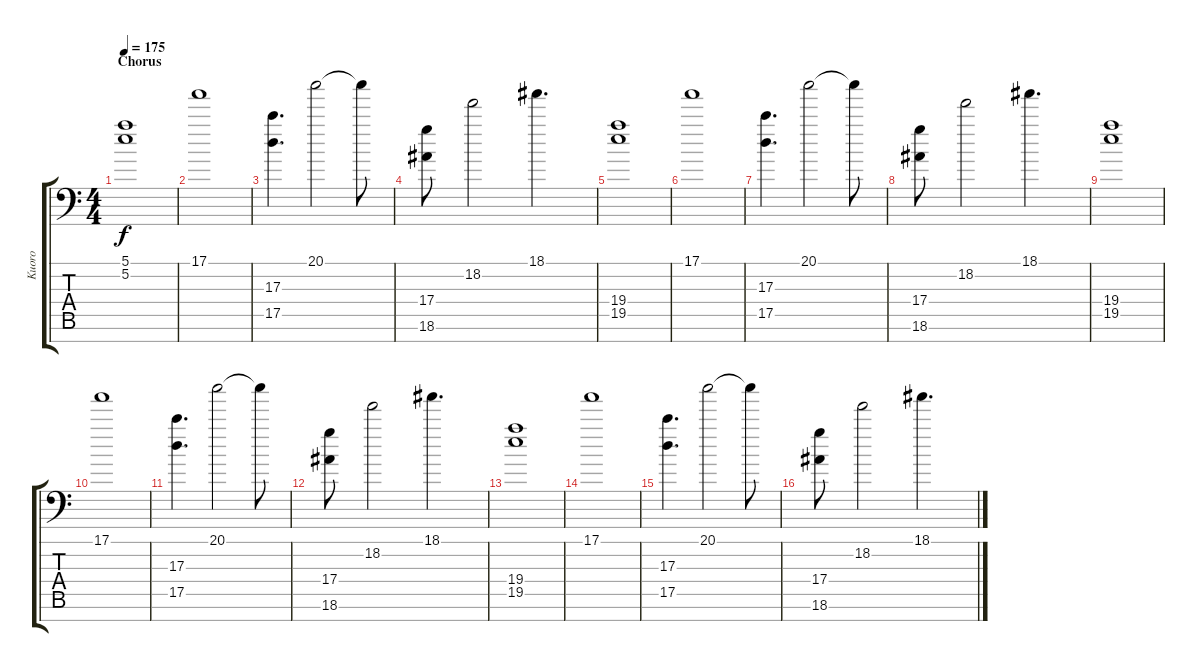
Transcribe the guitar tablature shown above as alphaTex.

\track ("Kuoro" "Kuoro") {instrument synthbass1}
\staff {score tabs}
\tuning (E4 B3 G3 D3 A2 E2 C-1) {hide}
\ts (4 4)
\section ("" "Chorus")
\tempo 175
\clef f4
\ks c
(5.1 5.2).1{dy f} |
17.1.1 |
(17.3 17.5).4{d} 20.1.2 20.1{t}.8 |
(17.4 18.6).8 18.2.2 18.1.4{d} |
(19.4 19.5).1 |
17.1.1 |
(17.3 17.5).4{d} 20.1.2 20.1{t}.8 |
(17.4 18.6).8 18.2.2 18.1.4{d} |
(19.4 19.5).1 |
17.1.1 |
(17.3 17.5).4{d} 20.1.2 20.1{t}.8 |
(17.4 18.6).8 18.2.2 18.1.4{d} |
(19.4 19.5).1 |
17.1.1 |
(17.3 17.5).4{d} 20.1.2 20.1{t}.8 |
(17.4 18.6).8 18.2.2 18.1.4{d}
